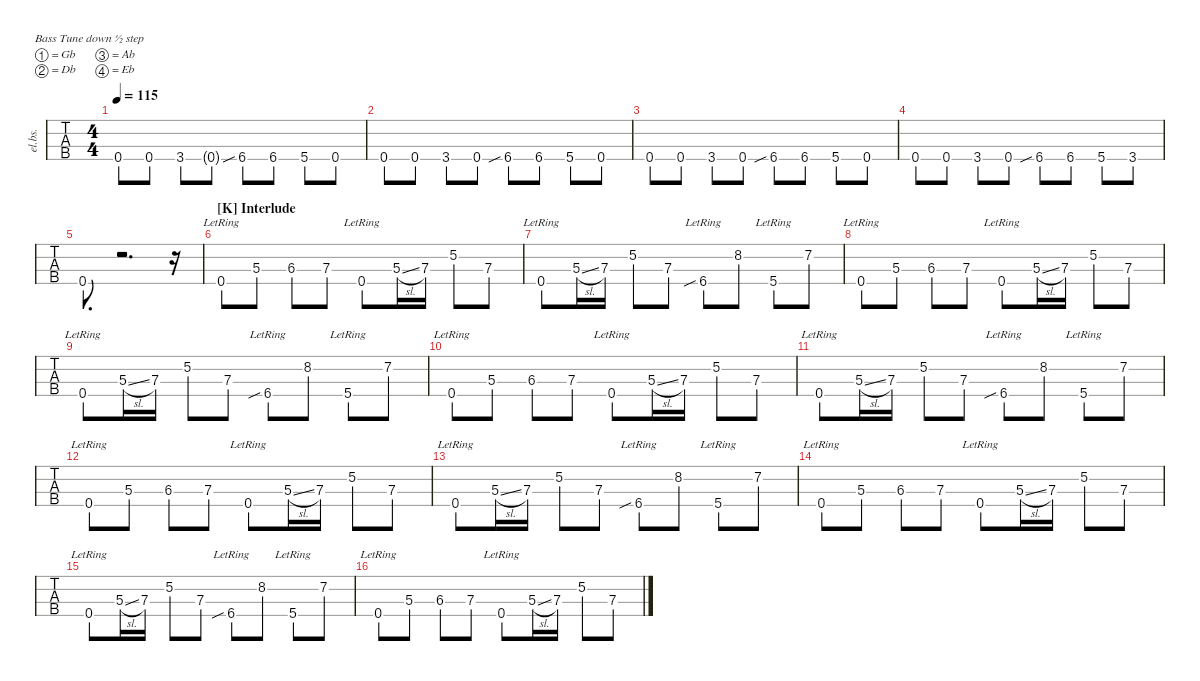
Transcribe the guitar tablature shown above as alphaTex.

\defaultSystemsLayout 4
\hideDynamics
\bracketExtendMode nobrackets
\otherSystemsTrackNameOrientation horizontal
\track ("Bass" "el.bs.") {multiBarRest instrument electricbassfinger}
\staff {tabs}
\tuning (Gb2 Db2 Ab1 Eb1)
\ts (4 4)
\tempo 115
\clef f4
\ks c
0.4{ac acc #}.8{dy mf} 0.4{acc #}.8 3.4{acc #}.8 0.4{g acc #}.8 6.4{sib st}.8 6.4.8 5.4{acc #}.8 0.4{acc #}.8 |
0.4{ac acc #}.8 0.4{acc #}.8 3.4{acc #}.8 0.4{acc #}.8 6.4{sib st}.8 6.4.8 5.4{acc #}.8 0.4{acc #}.8 |
0.4{ac acc #}.8 0.4{acc #}.8 3.4{acc #}.8 0.4{acc #}.8 6.4{sib st}.8 6.4.8 5.4{acc #}.8 0.4{ac acc #}.8 |
0.4{ac acc #}.8 0.4{acc #}.8 3.4{acc #}.8 0.4{acc #}.8 6.4{sib st}.8 6.4.8 5.4{acc #}.8 3.4{acc #}.8 |
0.4{ac acc #}.8{d} r.2{d} r.16 |
\section ("K" "Interlude")
0.4{lr acc #}.8{instrument electricbassfinger} 5.3{acc #}.8 6.3.8 7.3{acc #}.8 0.4{lr acc #}.8 5.3{sl acc #}.16 7.3{acc #}.16 5.2{acc #}.8 7.3{acc #}.8 |
0.4{lr acc #}.8 5.3{sl acc #}.16 7.3{acc #}.16 5.2{acc #}.8 7.3{acc #}.8 6.4{sib lr}.8 8.2.8 5.4{lr acc #}.8 7.2{acc #}.8 |
0.4{lr acc #}.8 5.3{acc #}.8 6.3.8 7.3{acc #}.8 0.4{lr acc #}.8 5.3{sl acc #}.16 7.3{acc #}.16 5.2{acc #}.8 7.3{acc #}.8 |
0.4{lr acc #}.8 5.3{sl acc #}.16 7.3{acc #}.16 5.2{acc #}.8 7.3{acc #}.8 6.4{sib lr}.8 8.2.8 5.4{lr acc #}.8 7.2{acc #}.8 |
0.4{lr acc #}.8 5.3{acc #}.8 6.3.8 7.3{acc #}.8 0.4{lr acc #}.8 5.3{sl acc #}.16 7.3{acc #}.16 5.2{acc #}.8 7.3{acc #}.8 |
0.4{lr acc #}.8 5.3{sl acc #}.16 7.3{acc #}.16 5.2{acc #}.8 7.3{acc #}.8 6.4{sib lr}.8 8.2.8 5.4{lr acc #}.8 7.2{acc #}.8 |
0.4{lr acc #}.8 5.3{acc #}.8 6.3.8 7.3{acc #}.8 0.4{lr acc #}.8 5.3{sl acc #}.16 7.3{acc #}.16 5.2{acc #}.8 7.3{acc #}.8 |
0.4{lr acc #}.8 5.3{sl acc #}.16 7.3{acc #}.16 5.2{acc #}.8 7.3{acc #}.8 6.4{sib lr}.8 8.2.8 5.4{lr acc #}.8 7.2{acc #}.8 |
0.4{lr acc #}.8 5.3{acc #}.8 6.3.8 7.3{acc #}.8 0.4{lr acc #}.8 5.3{sl acc #}.16 7.3{acc #}.16 5.2{acc #}.8 7.3{acc #}.8 |
0.4{lr acc #}.8 5.3{sl acc #}.16 7.3{acc #}.16 5.2{acc #}.8 7.3{acc #}.8 6.4{sib lr}.8 8.2.8 5.4{lr acc #}.8 7.2{acc #}.8 |
0.4{lr acc #}.8 5.3{acc #}.8 6.3.8 7.3{acc #}.8 0.4{lr acc #}.8 5.3{sl acc #}.16 7.3{acc #}.16 5.2{acc #}.8 7.3{acc #}.8
